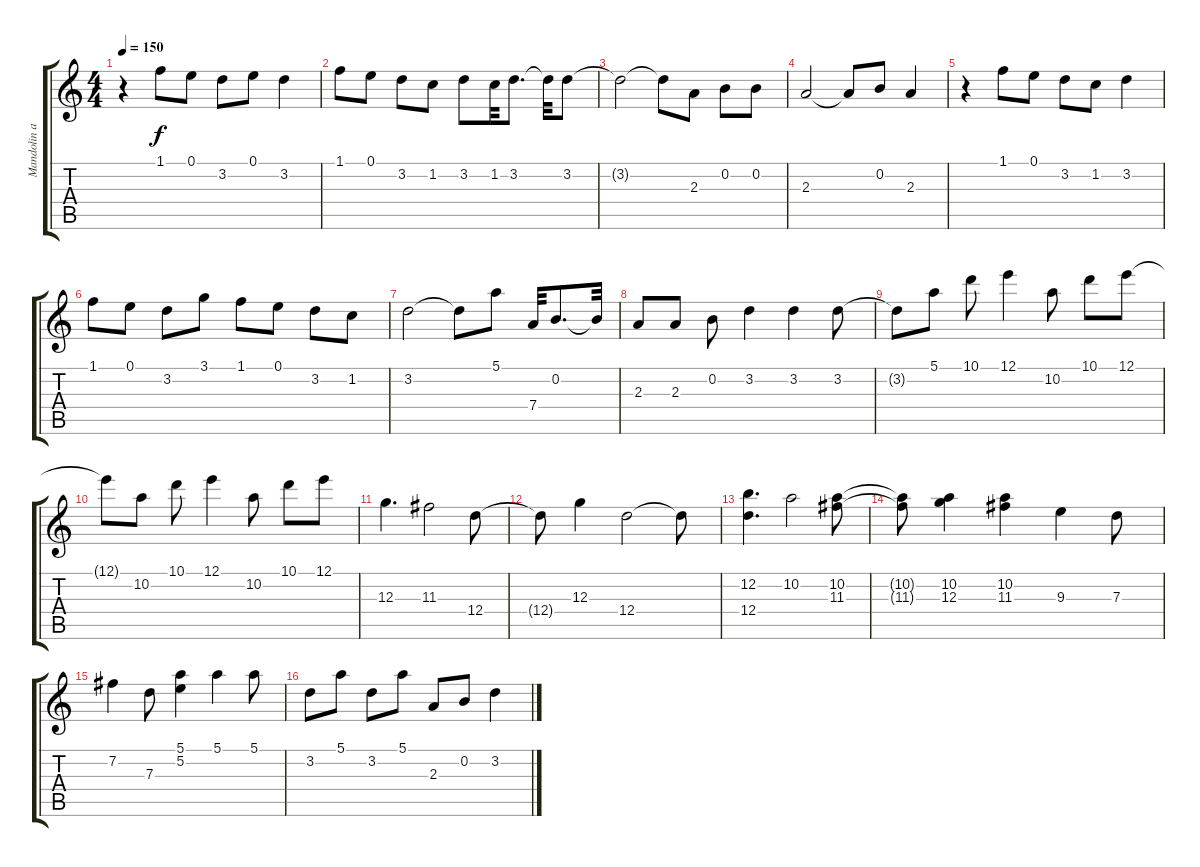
\track ("Mandolin arr. Guitar" "Mandolin a") {instrument acousticguitarsteel}
\staff {score tabs}
\tuning (E4 B3 G3 D3 A2 D2) {hide}
\ts (4 4)
\tempo 150
\clef g2
\ks c
r.4{dy f} 1.1.8 0.1.8 3.2.8 0.1.8 3.2.4 |
1.1.8 0.1.8 3.2.8 1.2.8 3.2.8 1.2.32 3.2.8{d} 3.2{t}.32 3.2.8 |
3.2{t}.2 3.2{t}.8 2.3.8 0.2.8 0.2.8 |
2.3.2 2.3{t}.8 0.2.8 2.3.4 |
r.4 1.1.8 0.1.8 3.2.8 1.2.8 3.2.4 |
1.1.8 0.1.8 3.2.8 3.1.8 1.1.8 0.1.8 3.2.8 1.2.8 |
3.2.2 3.2{t}.8 5.1.8 7.4.32 0.2.8{d} 0.2{t}.32 |
2.3.8 2.3.8 0.2.8 3.2.4 3.2.4 3.2.8 |
3.2{t}.8 5.1.8 10.1.8 12.1.4 10.2.8 10.1.8 12.1.8 |
12.1{t}.8 10.2.8 10.1.8 12.1.4 10.2.8 10.1.8 12.1.8 |
12.3.4{d} 11.3.2 12.4.8 |
12.4{t}.8 12.3.4 12.4.2 12.4{t}.8 |
(12.2 12.4).4{d} 10.2.2 (10.2 11.3).8 |
(10.2{t} 11.3{t}).8 (10.2 12.3).4 (10.2 11.3).4 9.3.4 7.3.8 |
7.2.4 7.3.8 (5.1 5.2).4 5.1.4 5.1.8 |
3.2.8 5.1.8 3.2.8 5.1.8 2.3.8 0.2.8 3.2.4
